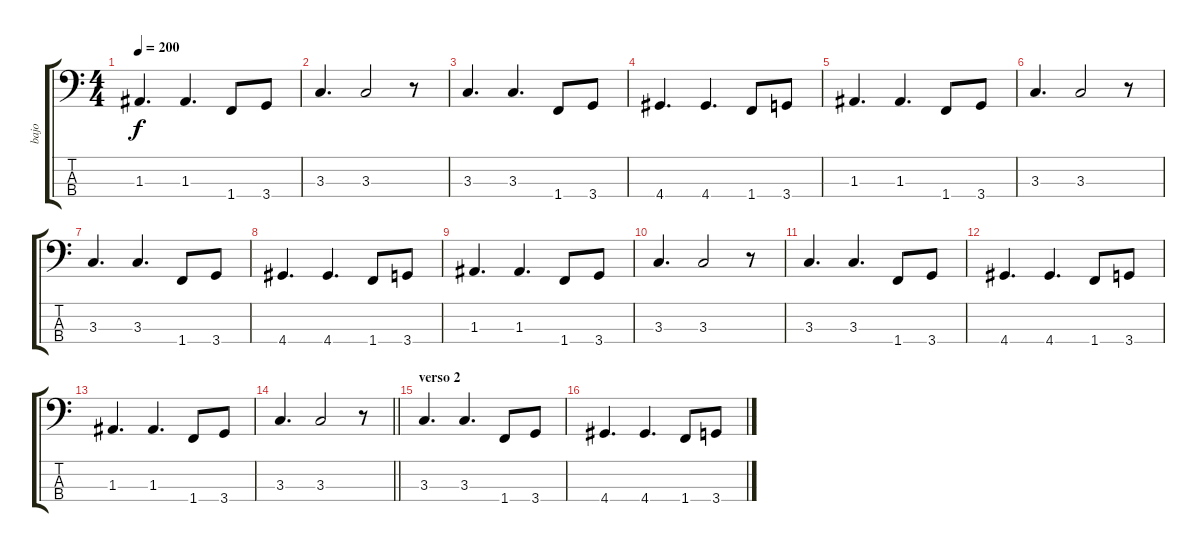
\track ("bajo" "bajo") {instrument electricbasspick}
\staff {score tabs}
\tuning (G2 D2 A1 E1) {hide}
\ts (4 4)
\tempo 200
\clef f4
\ks c
1.3.4{d dy f} 1.3.4{d} 1.4.8 3.4.8 |
3.3.4{d} 3.3.2 r.8 |
3.3.4{d} 3.3.4{d} 1.4.8 3.4.8 |
4.4.4{d} 4.4.4{d} 1.4.8 3.4.8 |
1.3.4{d} 1.3.4{d} 1.4.8 3.4.8 |
3.3.4{d} 3.3.2 r.8 |
3.3.4{d} 3.3.4{d} 1.4.8 3.4.8 |
4.4.4{d} 4.4.4{d} 1.4.8 3.4.8 |
1.3.4{d} 1.3.4{d} 1.4.8 3.4.8 |
3.3.4{d} 3.3.2 r.8 |
3.3.4{d} 3.3.4{d} 1.4.8 3.4.8 |
4.4.4{d} 4.4.4{d} 1.4.8 3.4.8 |
1.3.4{d} 1.3.4{d} 1.4.8 3.4.8 |
\barLineRight lightlight
3.3.4{d} 3.3.2 r.8 |
\section ("" "verso 2")
3.3.4{d} 3.3.4{d} 1.4.8 3.4.8 |
4.4.4{d} 4.4.4{d} 1.4.8 3.4.8
